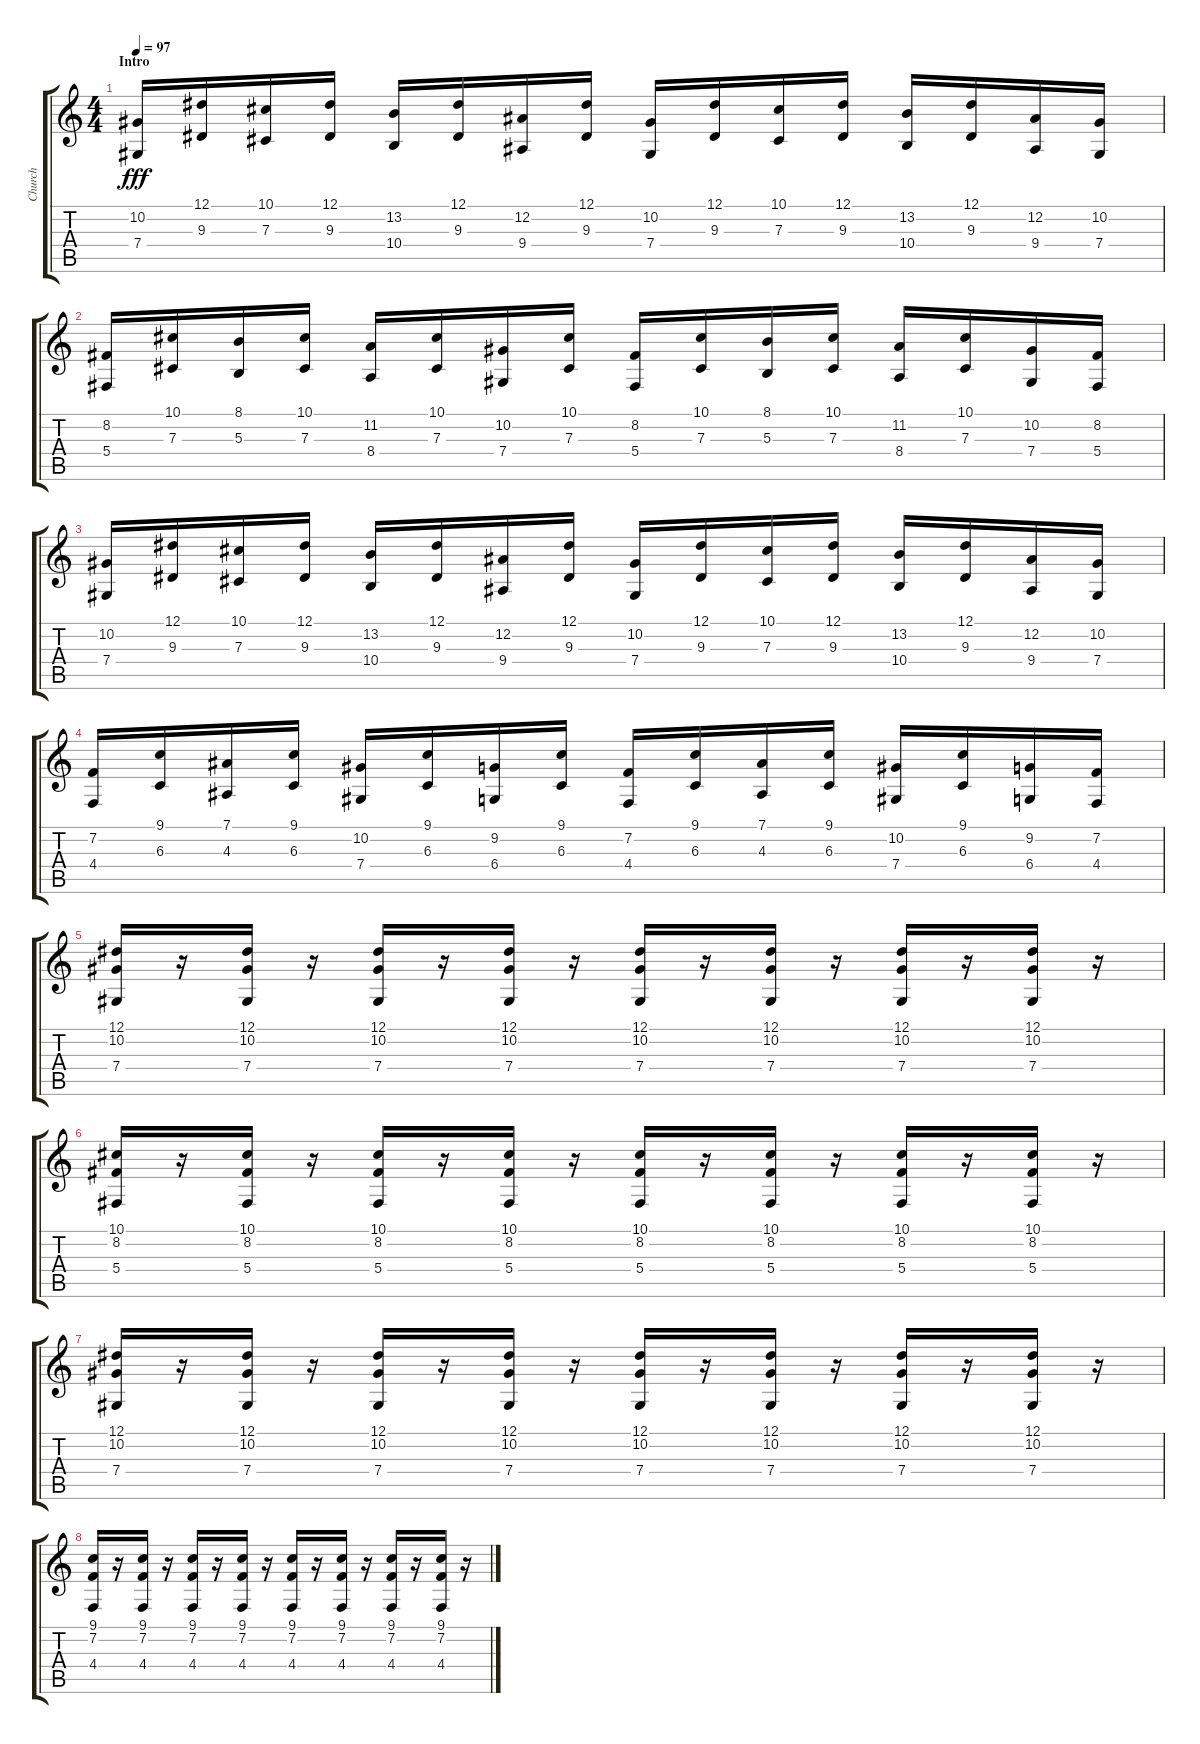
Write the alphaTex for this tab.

\track ("Church" "Church") {instrument churchorgan}
\staff {score tabs}
\tuning (Eb4 Bb3 Gb3 Db3 Ab2 Eb2) {hide}
\ts (4 4)
\section ("" "Intro")
\tempo 97
\clef g2
\ks c
(10.2 7.4).16{dy fff instrument churchorgan} (12.1 9.3).16 (10.1 7.3).16 (12.1 9.3).16 (13.2 10.4).16 (12.1 9.3).16 (12.2 9.4).16 (12.1 9.3).16 (10.2 7.4).16 (12.1 9.3).16 (10.1 7.3).16 (12.1 9.3).16 (13.2 10.4).16 (12.1 9.3).16 (12.2 9.4).16 (10.2 7.4).16 |
(8.2 5.4).16 (10.1 7.3).16 (8.1 5.3).16 (10.1 7.3).16 (11.2 8.4).16 (10.1 7.3).16 (10.2 7.4).16 (10.1 7.3).16 (8.2 5.4).16 (10.1 7.3).16 (8.1 5.3).16 (10.1 7.3).16 (11.2 8.4).16 (10.1 7.3).16 (10.2 7.4).16 (8.2 5.4).16 |
(10.2 7.4).16 (12.1 9.3).16 (10.1 7.3).16 (12.1 9.3).16 (13.2 10.4).16 (12.1 9.3).16 (12.2 9.4).16 (12.1 9.3).16 (10.2 7.4).16 (12.1 9.3).16 (10.1 7.3).16 (12.1 9.3).16 (13.2 10.4).16 (12.1 9.3).16 (12.2 9.4).16 (10.2 7.4).16 |
(7.2 4.4).16 (9.1 6.3).16 (7.1 4.3).16 (9.1 6.3).16 (10.2 7.4).16 (9.1 6.3).16 (9.2 6.4).16 (9.1 6.3).16 (7.2 4.4).16 (9.1 6.3).16 (7.1 4.3).16 (9.1 6.3).16 (10.2 7.4).16 (9.1 6.3).16 (9.2 6.4).16 (7.2 4.4).16 |
(12.1 10.2 7.4).16 r.16 (12.1 10.2 7.4).16 r.16 (12.1 10.2 7.4).16 r.16 (12.1 10.2 7.4).16 r.16 (12.1 10.2 7.4).16 r.16 (12.1 10.2 7.4).16 r.16 (12.1 10.2 7.4).16 r.16 (12.1 10.2 7.4).16 r.16 |
(10.1 8.2 5.4).16 r.16 (10.1 8.2 5.4).16 r.16 (10.1 8.2 5.4).16 r.16 (10.1 8.2 5.4).16 r.16 (10.1 8.2 5.4).16 r.16 (10.1 8.2 5.4).16 r.16 (10.1 8.2 5.4).16 r.16 (10.1 8.2 5.4).16 r.16 |
(12.1 10.2 7.4).16 r.16 (12.1 10.2 7.4).16 r.16 (12.1 10.2 7.4).16 r.16 (12.1 10.2 7.4).16 r.16 (12.1 10.2 7.4).16 r.16 (12.1 10.2 7.4).16 r.16 (12.1 10.2 7.4).16 r.16 (12.1 10.2 7.4).16 r.16 |
(9.1 7.2 4.4).16 r.16 (9.1 7.2 4.4).16 r.16 (9.1 7.2 4.4).16 r.16 (9.1 7.2 4.4).16 r.16 (9.1 7.2 4.4).16 r.16 (9.1 7.2 4.4).16 r.16 (9.1 7.2 4.4).16 r.16 (9.1 7.2 4.4).16 r.16
